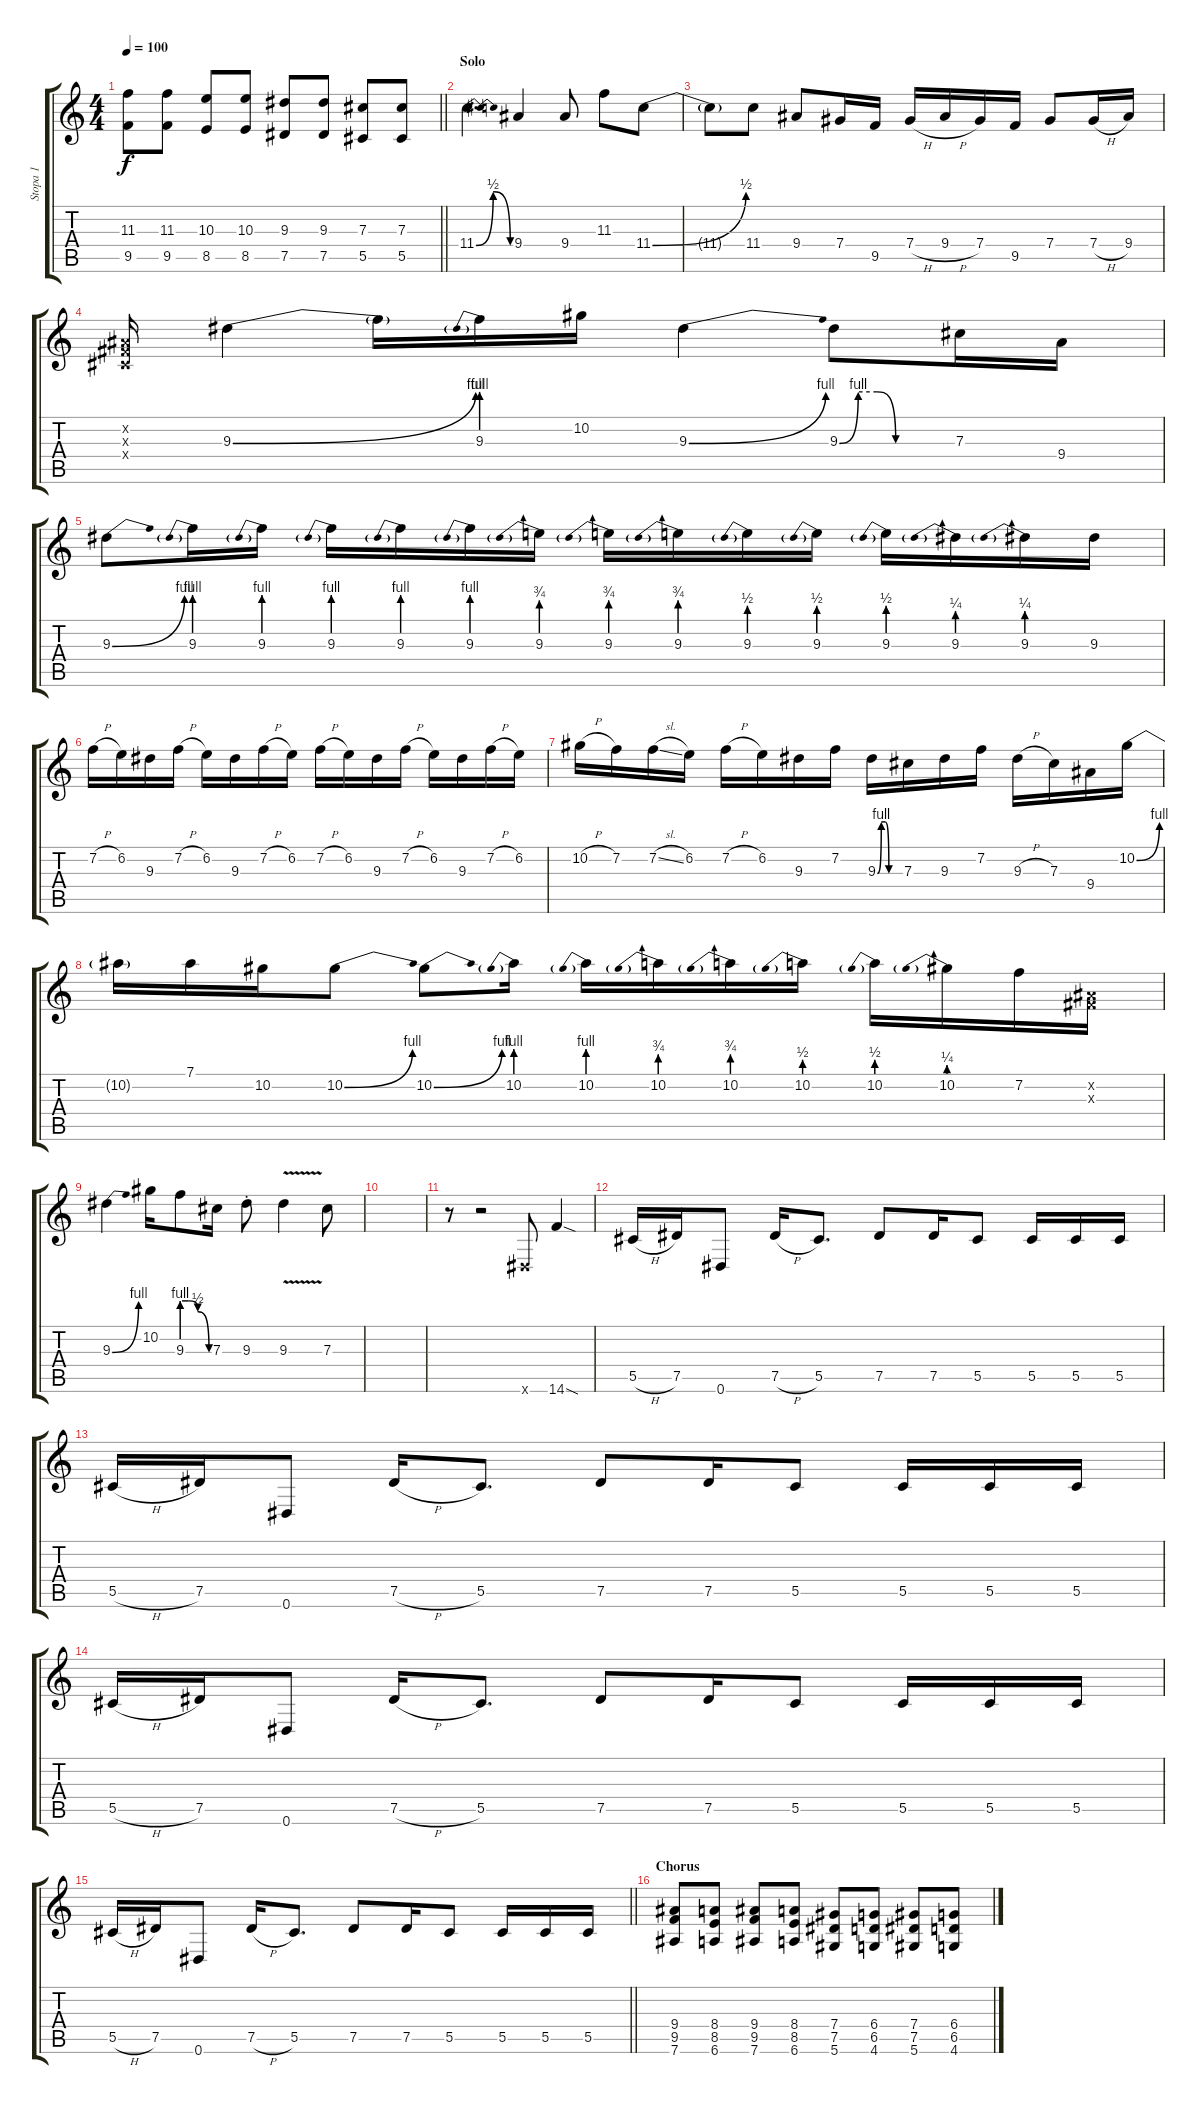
\track ("Stopa 1" "Stopa 1") {instrument overdrivenguitar}
\staff {score tabs}
\tuning (Eb4 Bb3 Gb3 Db3 Ab2 Eb2) {hide}
\ts (4 4)
\tempo 100
\clef g2
\barLineRight lightlight
\ks c
(11.3 9.5).8{dy f} (11.3 9.5).8 (10.3 8.5).8 (10.3 8.5).8 (9.3 7.5).8 (9.3 7.5).8 (7.3 5.5).8 (7.3 5.5).8 |
\section ("" "Solo")
11.4{be (bendrelease 0 0 20 2 30 2 60 0)}.4{d} 9.4.4 9.4.8 11.3.8 11.4{be (bend 0 0 60 2)}.8 |
11.4{t}.8 11.4.8 9.4.8 7.4.16 9.5.16 7.4{h}.16 9.4{h}.16 7.4.16 9.5.16 7.4.8 7.4{h}.16 9.4.16 |
(0.2{x} 0.3{x} 0.4{x}).16 9.3{be (bend 0 0 60 4)}.4 9.3{t}.16 9.3{be (prebend 0 4 60 4)}.16 10.2.16 9.3{be (bend 0 0 60 4)}.4 9.3{be (custom 0 0 10 4 20 4 30 0 60 0)}.8 7.3.16 9.4.16 |
9.3{be (bend 0 0 60 4)}.8 9.3{be (prebend 0 4 60 4)}.16 9.3{be (prebend 0 4 60 4)}.16 9.3{be (prebend 0 4 60 4)}.16 9.3{be (prebend 0 4 60 4)}.16 9.3{be (prebend 0 4 60 4)}.16 9.3{be (prebend 0 3 60 3)}.16 9.3{be (prebend 0 3 60 3)}.16 9.3{be (prebend 0 3 60 3)}.16 9.3{be (prebend 0 2 60 2)}.16 9.3{be (prebend 0 2 60 2)}.16 9.3{be (prebend 0 2 60 2)}.16 9.3{be (prebend 0 1 60 1)}.16 9.3{be (prebend 0 1 60 1)}.16 9.3.16 |
7.2{h}.16 6.2.16 9.3.16 7.2{h}.16 6.2.16 9.3.16 7.2{h}.16 6.2.16 7.2{h}.16 6.2.16 9.3.16 7.2{h}.16 6.2.16 9.3.16 7.2{h}.16 6.2.16 |
10.2{h}.16 7.2.16 7.2{sl}.16 6.2.16 7.2{h}.16 6.2.16 9.3.16 7.2.16 9.3{be (custom 0 0 10 4 20 4 30 0 60 0)}.16 7.3.16 9.3.16 7.2.16 9.3{h}.16 7.3.16 9.4.16 10.2{be (bend 0 0 60 4)}.16 |
10.2{t}.16 7.1.16 10.2.16 10.2{be (bend 0 0 60 4)}.8 10.2{be (bend 0 0 60 4)}.8 10.2{be (prebend 0 4 60 4)}.16 10.2{be (prebend 0 4 60 4)}.16 10.2{be (prebend 0 3 60 3)}.16 10.2{be (prebend 0 3 60 3)}.16 10.2{be (prebend 0 2 60 2)}.16 10.2{be (prebend 0 2 60 2)}.16 10.2{be (prebend 0 1 60 1)}.16 7.2.16 (0.2{x} 0.3{x}).16 |
9.3{be (bend 0 0 60 4)}.4 10.2.16 9.3{be (custom 0 4 15 4 35 2 60 0)}.8 7.3.16 9.3{st}.8 9.3{v}.4 7.3.8 |
|
r.8 r.2 0.6{x}.8 14.6{sod}.4 |
5.5{h}.16 7.5.16 0.6.8 7.5{h}.16 5.5.8{d} 7.5.8 7.5.16 5.5.8 5.5.16 5.5.16 5.5.16 |
5.5{h}.16 7.5.16 0.6.8 7.5{h}.16 5.5.8{d} 7.5.8 7.5.16 5.5.8 5.5.16 5.5.16 5.5.16 |
5.5{h}.16 7.5.16 0.6.8 7.5{h}.16 5.5.8{d} 7.5.8 7.5.16 5.5.8 5.5.16 5.5.16 5.5.16 |
\barLineRight lightlight
5.5{h}.16 7.5.16 0.6.8 7.5{h}.16 5.5.8{d} 7.5.8 7.5.16 5.5.8 5.5.16 5.5.16 5.5.16 |
\section ("" "Chorus")
(9.4 9.5 7.6).8 (8.4 8.5 6.6).8 (9.4 9.5 7.6).8 (8.4 8.5 6.6).8 (7.4 7.5 5.6).8 (6.4 6.5 4.6).8 (7.4 7.5 5.6).8 (6.4 6.5 4.6).8
